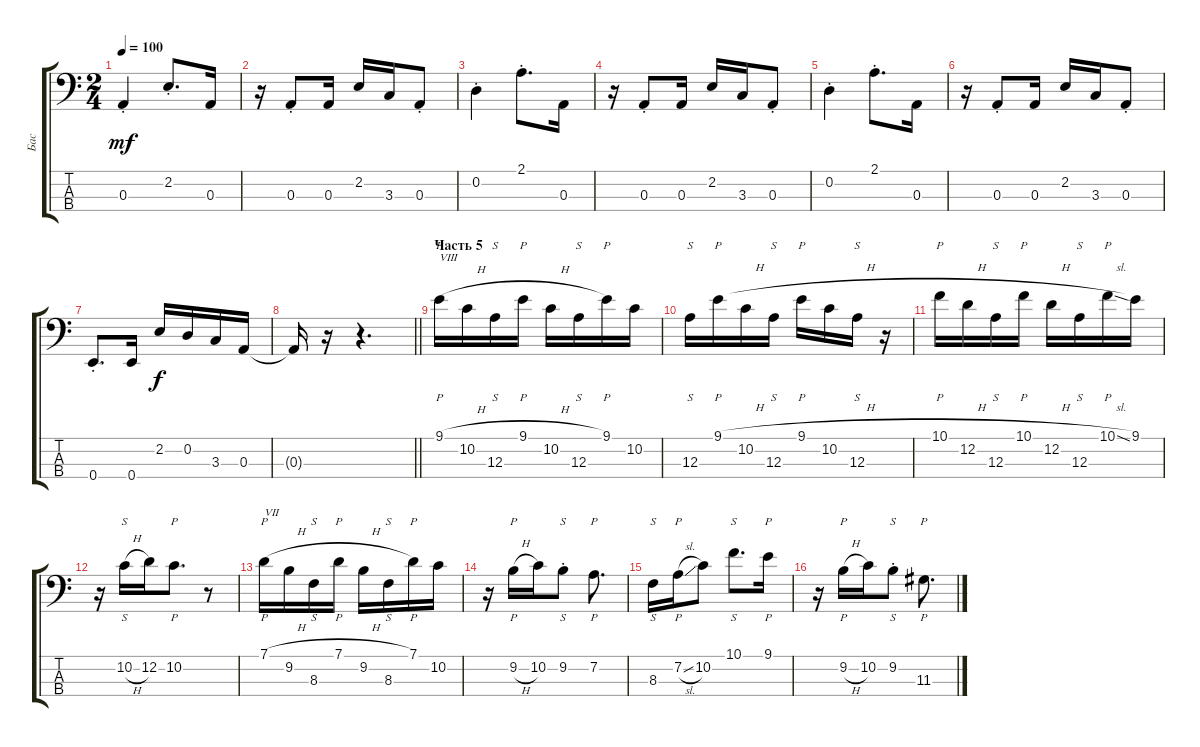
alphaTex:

\track ("Бас" "Бас") {instrument electricbasspick}
\staff {score tabs}
\tuning (G2 D2 A1 E1) {hide}
\ts (2 4)
\tempo 100
\clef f4
\ks c
0.3{st}.4{dy mf} 2.2{st}.8{d} 0.3.16 |
r.16 0.3{st}.8 0.3.16 2.2.16 3.3.16 0.3{st}.8 |
0.2{st}.4 2.1{st}.8{d} 0.3.16 |
r.16 0.3{st}.8 0.3.16 2.2.16 3.3.16 0.3{st}.8 |
0.2{st}.4 2.1{st}.8{d} 0.3.16 |
r.16 0.3{st}.8 0.3.16 2.2.16 3.3.16 0.3{st}.8 |
0.4{st}.8{d} 0.4.16 2.2.16{dy f} 0.2.16 3.3.16 0.3.16 |
\barLineRight lightlight
0.3{t}.16 r.16 r.4{d} |
\section ("" "Часть 5")
9.1{h}.16{p txt "VIII" volume 16 instrument slapbass1} 10.2.16 12.3.16{s} 9.1{h}.16{p} 10.2.16 12.3.16{s} 9.1.16{p} 10.2.16 |
12.3.16{s} 9.1{h}.16{p} 10.2.16 12.3.16{s} 9.1{h}.16{p} 10.2.16 12.3.16{s} r.16 |
10.1{h}.16{p} 12.2.16 12.3.16{s} 10.1{h}.16{p} 12.2.16 12.3.16{s} 10.1{sl}.16{p} 9.1.16 |
r.16 10.2{h}.16{s} 12.2.16 10.2.8{p d} r.8 |
7.1{h}.16{p txt "VII"} 9.2.16 8.3.16{s} 7.1{h}.16{p} 9.2.16 8.3.16{s} 7.1.16{p} 10.2.16 |
r.16 9.2{h}.16{p} 10.2.16 9.2{st}.8{s} 7.2.8{p d} |
8.3.16{s} 7.2{sl}.16{p} 10.2.8 10.1.8{s d} 9.1.16{p} |
r.16 9.2{h}.16{p} 10.2.16 9.2{st}.8{s} 11.3.8{p d}
